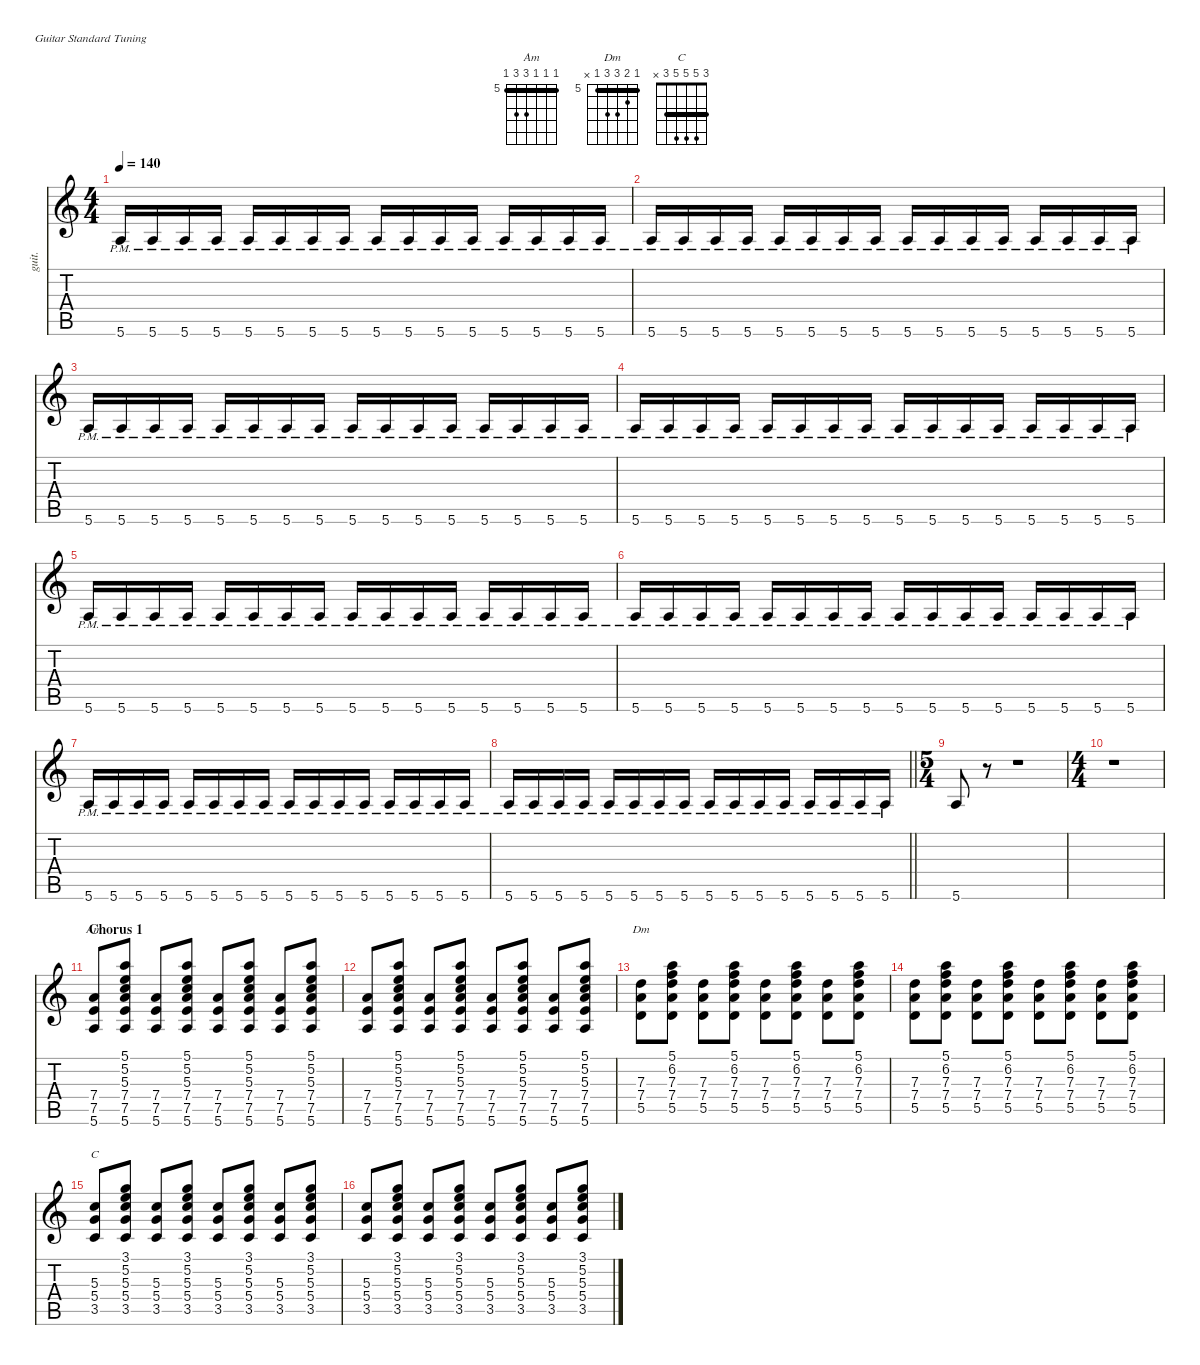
\defaultSystemsLayout 4
\hideDynamics
\bracketExtendMode nobrackets
\otherSystemsTrackNameOrientation horizontal
\track ("Guitar1-bu" "guit.") {instrument acousticguitarnylon}
\staff {score tabs}
\tuning (E4 B3 G3 D3 A2 E2)
\chord ("Am" 5 5 5 7 7 5) {firstfret 5 showfingering false barre (5 5 5)}
\chord ("Dm" 5 6 7 7 5 x) {firstfret 5 showfingering false barre 5}
\chord ("C" 3 5 5 5 3 x) {showfingering false barre 3}
\ts (4 4)
\tempo 140
\clef g2
\ks aminor
5.6{pm}.16{dy mf beam Up} 5.6{pm}.16{beam Up} 5.6{pm}.16{beam Up} 5.6{pm}.16{beam Up} 5.6{pm}.16{beam Up} 5.6{pm}.16{beam Up} 5.6{pm}.16{beam Up} 5.6{pm}.16{beam Up} 5.6{pm}.16{beam Up} 5.6{pm}.16{beam Up} 5.6{pm}.16{beam Up} 5.6{pm}.16{beam Up} 5.6{pm}.16{beam Up} 5.6{pm}.16{beam Up} 5.6{pm}.16{beam Up} 5.6{pm}.16{beam Up} |
5.6{pm}.16{beam Up} 5.6{pm}.16{beam Up} 5.6{pm}.16{beam Up} 5.6{pm}.16{beam Up} 5.6{pm}.16{beam Up} 5.6{pm}.16{beam Up} 5.6{pm}.16{beam Up} 5.6{pm}.16{beam Up} 5.6{pm}.16{beam Up} 5.6{pm}.16{beam Up} 5.6{pm}.16{beam Up} 5.6{pm}.16{beam Up} 5.6{pm}.16{beam Up} 5.6{pm}.16{beam Up} 5.6{pm}.16{beam Up} 5.6{pm}.16{beam Up} |
5.6{pm}.16{beam Up} 5.6{pm}.16{beam Up} 5.6{pm}.16{beam Up} 5.6{pm}.16{beam Up} 5.6{pm}.16{beam Up} 5.6{pm}.16{beam Up} 5.6{pm}.16{beam Up} 5.6{pm}.16{beam Up} 5.6{pm}.16{beam Up} 5.6{pm}.16{beam Up} 5.6{pm}.16{beam Up} 5.6{pm}.16{beam Up} 5.6{pm}.16{beam Up} 5.6{pm}.16{beam Up} 5.6{pm}.16{beam Up} 5.6{pm}.16{beam Up} |
5.6{pm}.16{beam Up} 5.6{pm}.16{beam Up} 5.6{pm}.16{beam Up} 5.6{pm}.16{beam Up} 5.6{pm}.16{beam Up} 5.6{pm}.16{beam Up} 5.6{pm}.16{beam Up} 5.6{pm}.16{beam Up} 5.6{pm}.16{beam Up} 5.6{pm}.16{beam Up} 5.6{pm}.16{beam Up} 5.6{pm}.16{beam Up} 5.6{pm}.16{beam Up} 5.6{pm}.16{beam Up} 5.6{pm}.16{beam Up} 5.6{pm}.16{beam Up} |
5.6{pm}.16{beam Up} 5.6{pm}.16{beam Up} 5.6{pm}.16{beam Up} 5.6{pm}.16{beam Up} 5.6{pm}.16{beam Up} 5.6{pm}.16{beam Up} 5.6{pm}.16{beam Up} 5.6{pm}.16{beam Up} 5.6{pm}.16{beam Up} 5.6{pm}.16{beam Up} 5.6{pm}.16{beam Up} 5.6{pm}.16{beam Up} 5.6{pm}.16{beam Up} 5.6{pm}.16{beam Up} 5.6{pm}.16{beam Up} 5.6{pm}.16{beam Up} |
5.6{pm}.16{beam Up} 5.6{pm}.16{beam Up} 5.6{pm}.16{beam Up} 5.6{pm}.16{beam Up} 5.6{pm}.16{beam Up} 5.6{pm}.16{beam Up} 5.6{pm}.16{beam Up} 5.6{pm}.16{beam Up} 5.6{pm}.16{beam Up} 5.6{pm}.16{beam Up} 5.6{pm}.16{beam Up} 5.6{pm}.16{beam Up} 5.6{pm}.16{beam Up} 5.6{pm}.16{beam Up} 5.6{pm}.16{beam Up} 5.6{pm}.16{beam Up} |
5.6{pm}.16{beam Up} 5.6{pm}.16{beam Up} 5.6{pm}.16{beam Up} 5.6{pm}.16{beam Up} 5.6{pm}.16{beam Up} 5.6{pm}.16{beam Up} 5.6{pm}.16{beam Up} 5.6{pm}.16{beam Up} 5.6{pm}.16{beam Up} 5.6{pm}.16{beam Up} 5.6{pm}.16{beam Up} 5.6{pm}.16{beam Up} 5.6{pm}.16{beam Up} 5.6{pm}.16{beam Up} 5.6{pm}.16{beam Up} 5.6{pm}.16{beam Up} |
\barLineRight lightlight
5.6{pm}.16{beam Up} 5.6{pm}.16{beam Up} 5.6{pm}.16{beam Up} 5.6{pm}.16{beam Up} 5.6{pm}.16{beam Up} 5.6{pm}.16{beam Up} 5.6{pm}.16{beam Up} 5.6{pm}.16{beam Up} 5.6{pm}.16{beam Up} 5.6{pm}.16{beam Up} 5.6{pm}.16{beam Up} 5.6{pm}.16{beam Up} 5.6{pm}.16{beam Up} 5.6{pm}.16{beam Up} 5.6{pm}.16{beam Up} 5.6{pm}.16{beam Up} |
\ts (5 4)
\beaming (8 6 4)
5.6.8{dy f beam Up} r.8{beam Up} r.1{beam Down} |
\ts (4 4)
\beaming (8 2 2 2 2)
r.1{beam Down} |
\section ("" "Chorus 1")
(7.4 7.5 5.6).8{ch "Am" beam Up} (5.1 5.2 5.3 7.4 7.5 5.6).8{beam Up} (7.4 7.5 5.6).8{beam Up} (5.1 5.2 5.3 7.4 7.5 5.6).8{beam Up} (7.4 7.5 5.6).8{beam Up} (5.1 5.2 5.3 7.4 7.5 5.6).8{beam Up} (7.4 7.5 5.6).8{beam Up} (5.1 5.2 5.3 7.4 7.5 5.6).8{beam Up} |
(7.4 7.5 5.6).8{beam Up} (5.1 5.2 5.3 7.4 7.5 5.6).8{beam Up} (7.4 7.5 5.6).8{beam Up} (5.1 5.2 5.3 7.4 7.5 5.6).8{beam Up} (7.4 7.5 5.6).8{beam Up} (5.1 5.2 5.3 7.4 7.5 5.6).8{beam Up} (7.4 7.5 5.6).8{beam Up} (5.1 5.2 5.3 7.4 7.5 5.6).8{beam Up} |
(7.3 7.4 5.5).8{ch "Dm" beam Down} (5.1 6.2 7.3 7.4 5.5).8{beam Down} (7.3 7.4 5.5).8{beam Down} (5.1 6.2 7.3 7.4 5.5).8{beam Down} (7.3 7.4 5.5).8{beam Down} (5.1 6.2 7.3 7.4 5.5).8{beam Down} (7.3 7.4 5.5).8{beam Down} (5.1 6.2 7.3 7.4 5.5).8{beam Down} |
(7.3 7.4 5.5).8{beam Down} (5.1 6.2 7.3 7.4 5.5).8{beam Down} (7.3 7.4 5.5).8{beam Down} (5.1 6.2 7.3 7.4 5.5).8{beam Down} (7.3 7.4 5.5).8{beam Down} (5.1 6.2 7.3 7.4 5.5).8{beam Down} (7.3 7.4 5.5).8{beam Down} (5.1 6.2 7.3 7.4 5.5).8{beam Down} |
(5.3 5.4 3.5).8{ch "C" beam Up} (3.1 5.2 5.3 5.4 3.5).8{beam Up} (5.3 5.4 3.5).8{beam Up} (3.1 5.2 5.3 5.4 3.5).8{beam Up} (5.3 5.4 3.5).8{beam Up} (3.1 5.2 5.3 5.4 3.5).8{beam Up} (5.3 5.4 3.5).8{beam Up} (3.1 5.2 5.3 5.4 3.5).8{beam Up} |
(5.3 5.4 3.5).8{beam Up} (3.1 5.2 5.3 5.4 3.5).8{beam Up} (5.3 5.4 3.5).8{beam Up} (3.1 5.2 5.3 5.4 3.5).8{beam Up} (5.3 5.4 3.5).8{beam Up} (3.1 5.2 5.3 5.4 3.5).8{beam Up} (5.3 5.4 3.5).8{beam Up} (3.1 5.2 5.3 5.4 3.5).8{beam Up}
